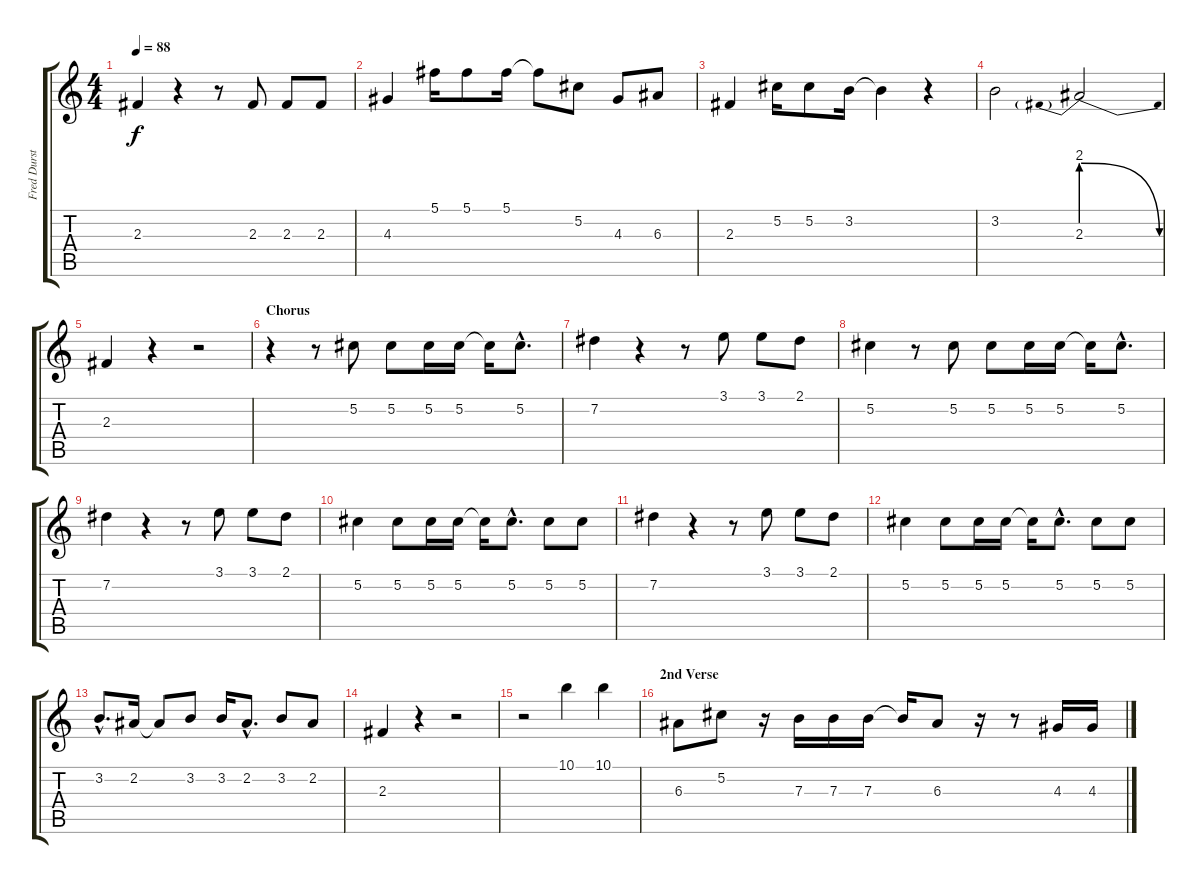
\track ("Fred Durst" "Fred Durst") {instrument distortionguitar}
\staff {score tabs}
\tuning (Db4 Ab3 E3 B2 Gb2 Db2) {hide}
\ts (4 4)
\tempo 88
\clef g2
\ks c
2.3.4{dy f} r.4 r.8 2.3.8 2.3.8 2.3.8 |
4.3.4 5.1.16 5.1.8 5.1.16 5.1{t}.8 5.2.8 4.3.8 6.3.8 |
2.3.4 5.2.16 5.2.8 3.2.16 3.2{t}.4 r.4 |
3.2.2 2.3{be (prebendrelease 0 8 60 0)}.2 |
2.3.4 r.4 r.2 |
\section ("" "Chorus")
r.4 r.8 5.2.8 5.2.8 5.2.16 5.2.16 5.2{t}.16 5.2{hac}.8{d} |
7.2.4 r.4 r.8 3.1.8 3.1.8 2.1.8 |
5.2.4 r.8 5.2.8 5.2.8 5.2.16 5.2.16 5.2{t}.16 5.2{hac}.8{d} |
7.2.4 r.4 r.8 3.1.8 3.1.8 2.1.8 |
5.2.4 5.2.8 5.2.16 5.2.16 5.2{t}.16 5.2{hac}.8{d} 5.2.8 5.2.8 |
7.2.4 r.4 r.8 3.1.8 3.1.8 2.1.8 |
5.2.4 5.2.8 5.2.16 5.2.16 5.2{t}.16 5.2{hac}.8{d} 5.2.8 5.2.8 |
3.2{hac}.8{d} 2.2.16 2.2{t}.8 3.2.8 3.2.16 2.2{hac}.8{d} 3.2.8 2.2.8 |
2.3.4 r.4 r.2 |
r.2 10.1.4 10.1.4 |
\section ("" "2nd Verse")
6.3.8 5.2.8 r.16 7.3.16 7.3.16 7.3.16 7.3{t}.16 6.3.8 r.16 r.8 4.3.16 4.3.16
